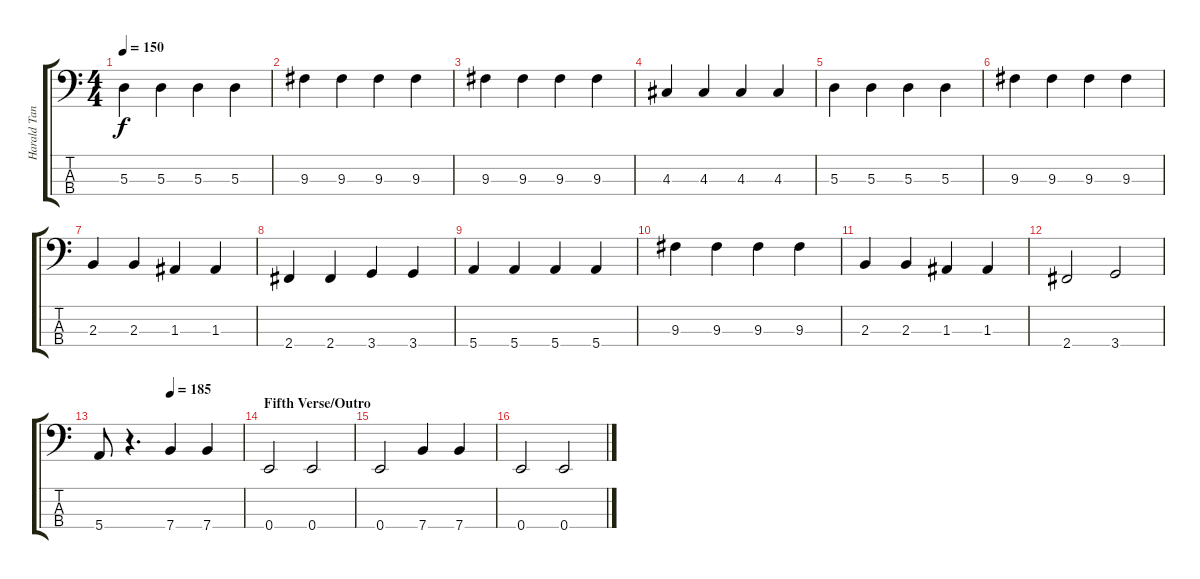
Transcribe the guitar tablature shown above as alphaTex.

\track ("Harald Tannin" "Harald Tan") {instrument electricbasspick}
\staff {score tabs}
\tuning (G2 D2 A1 E1) {hide}
\ts (4 4)
\tempo 150
\clef f4
\ks c
5.3.4{dy f} 5.3.4 5.3.4 5.3.4 |
9.3.4 9.3.4 9.3.4 9.3.4 |
9.3.4 9.3.4 9.3.4 9.3.4 |
4.3.4 4.3.4 4.3.4 4.3.4 |
5.3.4 5.3.4 5.3.4 5.3.4 |
9.3.4 9.3.4 9.3.4 9.3.4 |
2.3.4 2.3.4 1.3.4 1.3.4 |
2.4.4 2.4.4 3.4.4 3.4.4 |
5.4.4 5.4.4 5.4.4 5.4.4 |
9.3.4 9.3.4 9.3.4 9.3.4 |
2.3.4 2.3.4 1.3.4 1.3.4 |
2.4.2 3.4.2 |
\tempo (185 0.5)
5.4.8 r.4{d} 7.4.4 7.4.4 |
\section ("" "Fifth Verse/Outro")
0.4.2 0.4.2 |
0.4.2 7.4.4 7.4.4 |
0.4.2 0.4.2
